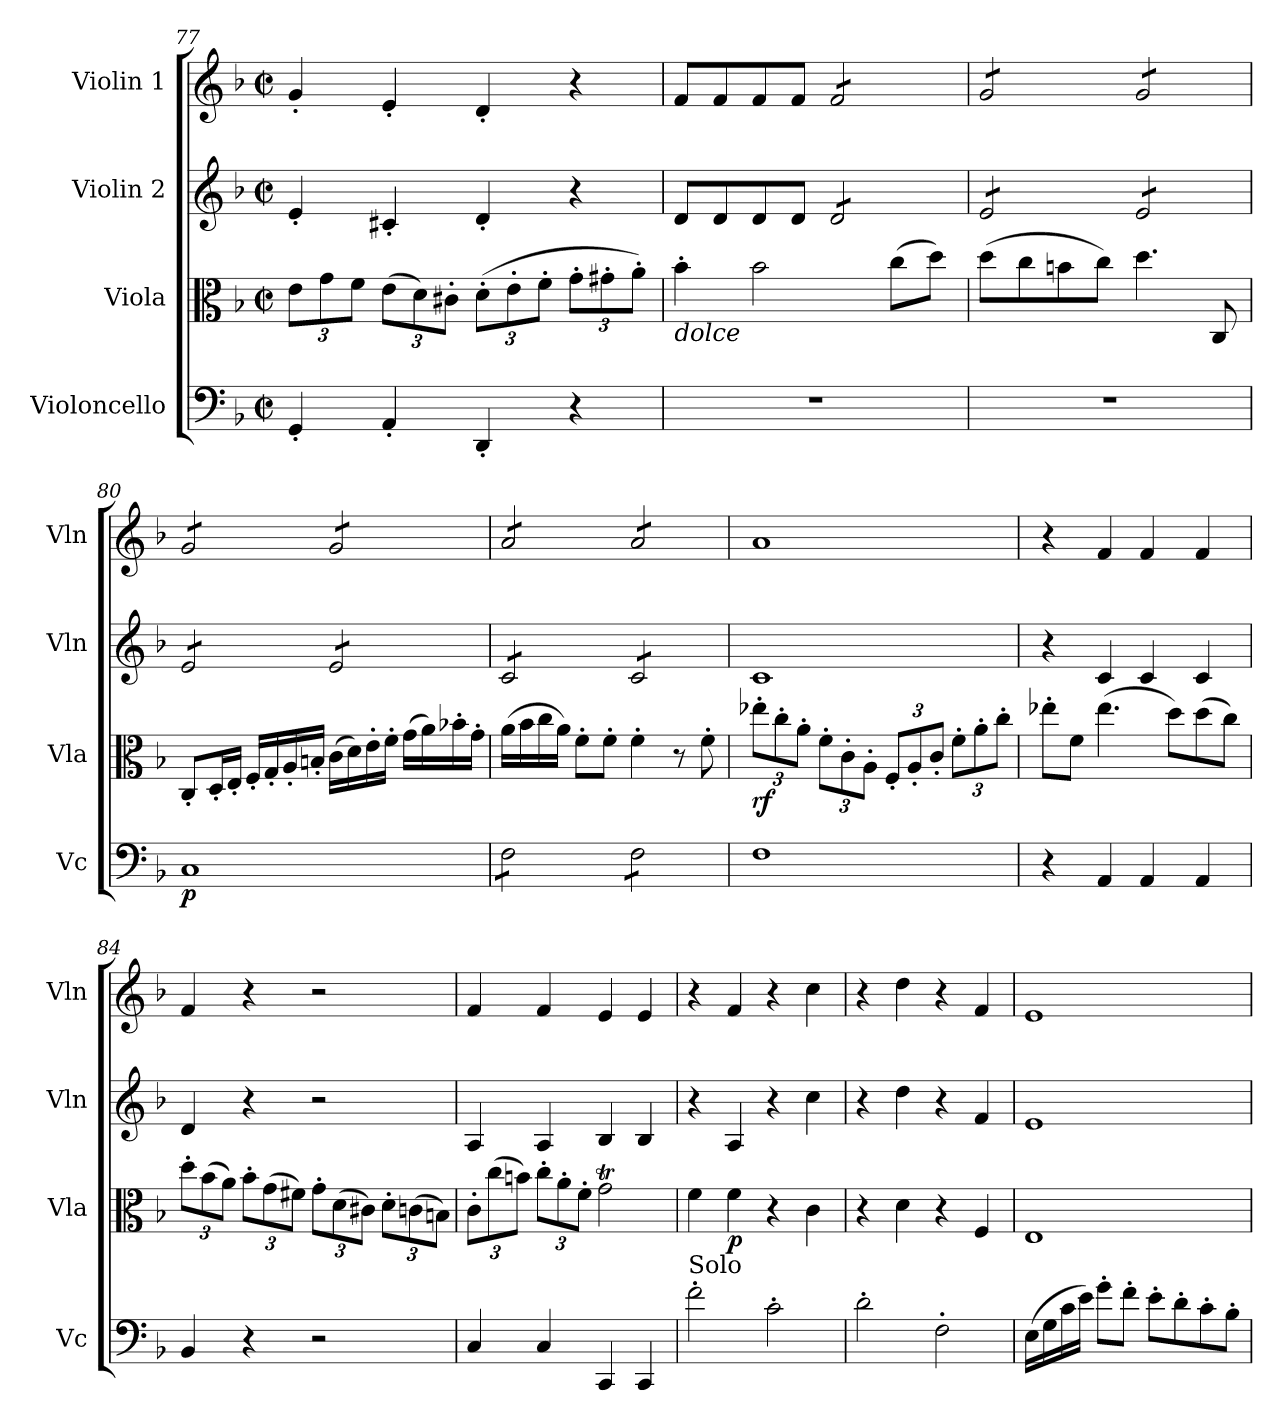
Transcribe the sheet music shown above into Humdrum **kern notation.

**kern	**dynam	**kern	**dynam	**kern	**kern
*part4	*part4	*part3	*part3	*part2	*part1
*staff4	*staff4	*staff3	*staff3	*staff2	*staff1
*I"Violoncello	*	*I"Viola	*	*I"Violin 2	*I"Violin 1
*I'Vc	*	*I'Vla	*	*I'Vln	*I'Vln
*clefF4	*	*clefC3	*	*clefG2	*clefG2
*k[b-]	*	*k[b-]	*	*k[b-]	*k[b-]
*M2/2	*	*M2/2	*	*M2/2	*M2/2
*met(c|)	*	*met(c|)	*	*met(c|)	*met(c|)
*	*	*Xbrackettup	*	*	*
=77	=77	=77	=77	=77	=77
4GG'/	.	12e\L	.	4e'/	4g'/
.	.	12g\	.	.	.
.	.	12f\J	.	.	.
4AA'/	.	(12e\L	.	4c#X'/	4e'/
.	.	12d\)	.	.	.
.	.	12c#X'\J	.	.	.
4DD'/	.	(12d'\L	.	4d'/	4d'/
.	.	12e'\	.	.	.
.	.	12f'\J	.	.	.
4r	.	12g'\L	.	4r	4r
.	.	12g#X'\	.	.	.
.	.	12a'\J)	.	.	.
=78	=78	=78	=78	=78	=78
!	!	!LO:TX:b:i:t=dolce	!	!	!
1r	.	4b-'\	.	8d/L	8f/L
.	.	.	.	8d/	8f/
.	.	2b-\	.	8d/	8f/
.	.	.	.	8d/J	8f/J
*	*	*	*	*tremolo	*
*	*	*	*	*	*tremolo
.	.	.	.	8d/L	8f/L
.	.	.	.	8d/	8f/
.	.	(8cc\L	.	8d/	8f/
.	.	8dd\J)	.	8d/J	8f/J
=79	=79	=79	=79	=79	=79
1r	.	(8dd\L	.	8e/L	8g/L
.	.	8cc\	.	8e/	8g/
.	.	8bn\	.	8e/	8g/
.	.	8cc\J)	.	8e/J	8g/J
.	.	4.dd\	.	8e/L	8g/L
.	.	.	.	8e/	8g/
.	.	.	.	8e/	8g/
.	.	8C/	.	8e/J	8g/J
!!LO:LB:g=z
=80	=80	=80	=80	=80	=80
!	!LO:DY:b	!	!	!	!
1C	p	8C'/L	.	8e/L	8g/L
.	.	16D'/L	.	8e/	8g/
.	.	16E'/JJ	.	.	.
.	.	16F'/LL	.	8e/	8g/
.	.	16G'/	.	.	.
.	.	16A'/	.	8e/J	8g/J
.	.	16Bn'/JJ	.	.	.
.	.	(16c\LL	.	8e/L	8g/L
.	.	16d\)	.	.	.
.	.	16e'\	.	8e/	8g/
.	.	16f'\JJ	.	.	.
.	.	(16g\LL	.	8e/	8g/
.	.	16a\)	.	.	.
.	.	16b-X'\	.	8e/J	8g/J
.	.	16g'\JJ	.	.	.
=81	=81	=81	=81	=81	=81
*tremolo	*	*	*	*	*
8F\L	.	(16a\LL	.	8c/L	8a/L
.	.	16b-\	.	.	.
8F\	.	16cc\	.	8c/	8a/
.	.	16a\JJ)	.	.	.
8F\	.	8f'\L	.	8c/	8a/
8F\J	.	8f'\J	.	8c/J	8a/J
8F\L	.	4f'\	.	8c/L	8a/L
8F\	.	.	.	8c/	8a/
8F\	.	8r	.	8c/	8a/
8F\J	.	8f'\	.	8c/J	8a/J
*	*	*	*	*	*Xtremolo
*	*	*	*	*Xtremolo	*
*Xtremolo	*	*	*	*	*
!!LO:LB:g=z
=82	=82	=82	=82	=82	=82
!	!	!	!LO:DY:b	!	!
1F	.	12ee-X'\L	rf	1c	1a
.	.	12cc'\	.	.	.
.	.	12a'\J	.	.	.
.	.	12f'\L	.	.	.
.	.	12c'\	.	.	.
.	.	12A'\J	.	.	.
.	.	12F'/L	.	.	.
.	.	12A'/	.	.	.
.	.	12c'/J	.	.	.
.	.	12f'\L	.	.	.
.	.	12a'\	.	.	.
.	.	12cc'\J	.	.	.
=83	=83	=83	=83	=83	=83
4r	.	8ee-X'\L	.	4r	4r
.	.	8f\J	.	.	.
4AA/	.	(4.ee-\	.	4c/	4f/
4AA/	.	.	.	4c/	4f/
.	.	8dd\L)	.	.	.
4AA/	.	(8dd\	.	4c/	4f/
.	.	8cc\J)	.	.	.
=84	=84	=84	=84	=84	=84
4BB-/	.	12dd'\L	.	4d/	4f/
.	.	(12b-\	.	.	.
.	.	12a\J)	.	.	.
4r	.	12b-'\L	.	4r	4r
.	.	(12g\	.	.	.
.	.	12f#X\J)	.	.	.
2r	.	12g'\L	.	2r	2r
.	.	(12d\	.	.	.
.	.	12c#X\J)	.	.	.
.	.	12d'\L	.	.	.
.	.	(12cn\	.	.	.
.	.	12Bn\J)	.	.	.
=85	=85	=85	=85	=85	=85
4C/	.	12c'\L	.	4A/	4f/
.	.	(12cc\	.	.	.
.	.	12bn\J)	.	.	.
4C/	.	12cc'\L	.	4A/	4f/
.	.	12a'\	.	.	.
.	.	12f'\J	.	.	.
4CC/	.	2gT\	.	4B-/	4e/
4CC/	.	.	.	4B-/	4e/
!!LO:LB:g=z
=86	=86	=86	=86	=86	=86
!LO:TX:a:t=Solo	!	!	!	!	!
2f'\	.	4f\	.	4r	4r
!	!	!	!LO:DY:b	!	!
.	.	4f\	p	4A/	4f/
2c'\	.	4r	.	4r	4r
.	.	4c\	.	4cc\	4cc\
=87	=87	=87	=87	=87	=87
2d'\	.	4r	.	4r	4r
.	.	4d\	.	4dd\	4dd\
2F'\	.	4r	.	4r	4r
.	.	4F/	.	4f/	4f/
=88	=88	=88	=88	=88	=88
(16E\LL	.	1E	.	1e	1e
16G\	.	.	.	.	.
16c\	.	.	.	.	.
16e\JJ)	.	.	.	.	.
8g'\L	.	.	.	.	.
8f'\J	.	.	.	.	.
8e'\L	.	.	.	.	.
8d'\	.	.	.	.	.
8c'\	.	.	.	.	.
8B-'\J	.	.	.	.	.
=	=	=	=	=	=
*-	*-	*-	*-	*-	*-
